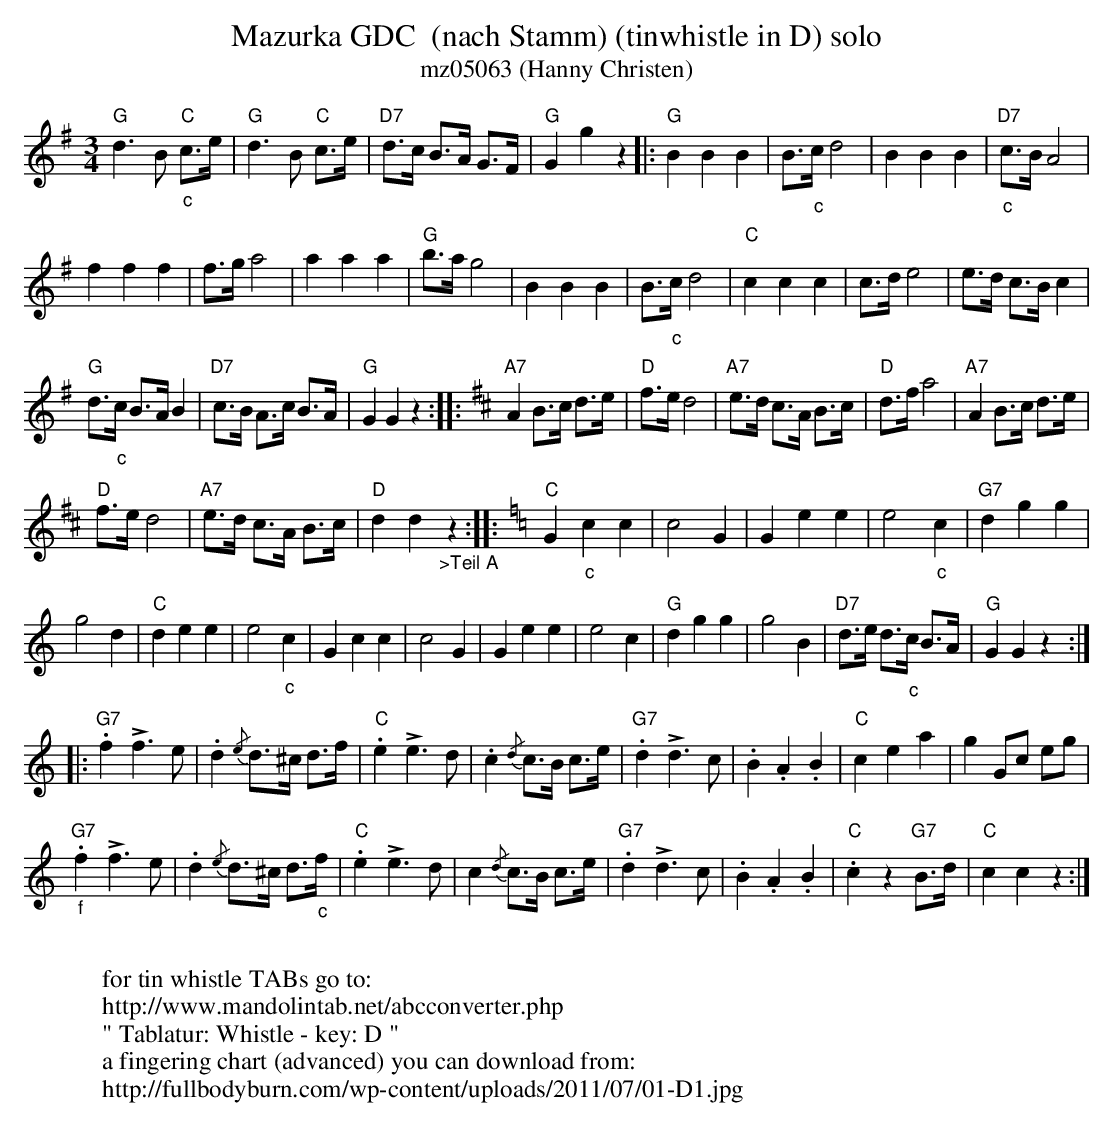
X:1
T: Mazurka GDC  (nach Stamm) (tinwhistle in D) solo
T:mz05063 (Hanny Christen)
M:3/4
L:1/8
K:G transpose=12
"G"d3B "C""_c"c>e | "G"d3B "C"c>e | "D7"d>c B>A G>F | "G"G2g2z2 |: "G"B2B2B2 | B>"_c"cd4 | B2B2B2 | "D7""_c"c>BA4 |
f2f2f2 | f>ga4 | a2a2a2 | "G"b>ag4 | B2B2B2 | B>"_c"cd4 | "C"c2c2c2 | c>de4 | e>d c>Bc2 |
"G"d>"_c"c B>AB2 | "D7"c>B A>c B>A | "G"G2G2z2 :: [K:D] "A7"A2 B>c d>e | "D"f>ed4 | "A7"e>d c>A B>c | "D"d>fa4 | "A7"A2B>c d>e |
"D"f>ed4 | "A7"e>d c>A B>c | "D"d2d2"_>Teil A"z2 ::  [K:C] "C"G2"_c"c2c2 | c4G2 | G2e2e2 | e4"_c"c2 | "G7"d2g2g2 |
g4d2 | "C"d2e2e2 | e4"_c"c2 | G2c2c2 | c4G2 | G2e2e2 | e4c2 | "G"d2g2g2 | g4B2 | "D7"d>e d>"_c"c B>A | "G"G2G2z2 ::
"G7".f2!>!f3e | .d2 {/e}d>^c d>f | "C".e2!>!e3d | .c2 {/d}c>B c>e | "G7".d2!>!d3c | .B2.A2.B2 | "C"c2e2a2 | g2 Gc eg |
"G7""_f".f2!>!f3e | .d2 {/e}d>^c d>"_c"f | "C".e2!>!e3d |  c2 {/d}c>B c>e | "G7".d2!>!d3c | .B2.A2.B2 | "C".c2z2"G7"B>d | "C"c2c2z2 :|
W:
W:for tin whistle TABs go to:
W:http://www.mandolintab.net/abcconverter.php
W:" Tablatur: Whistle - key: D "
W:a fingering chart (advanced) you can download from:
W:http://fullbodyburn.com/wp-content/uploads/2011/07/01-D1.jpg
